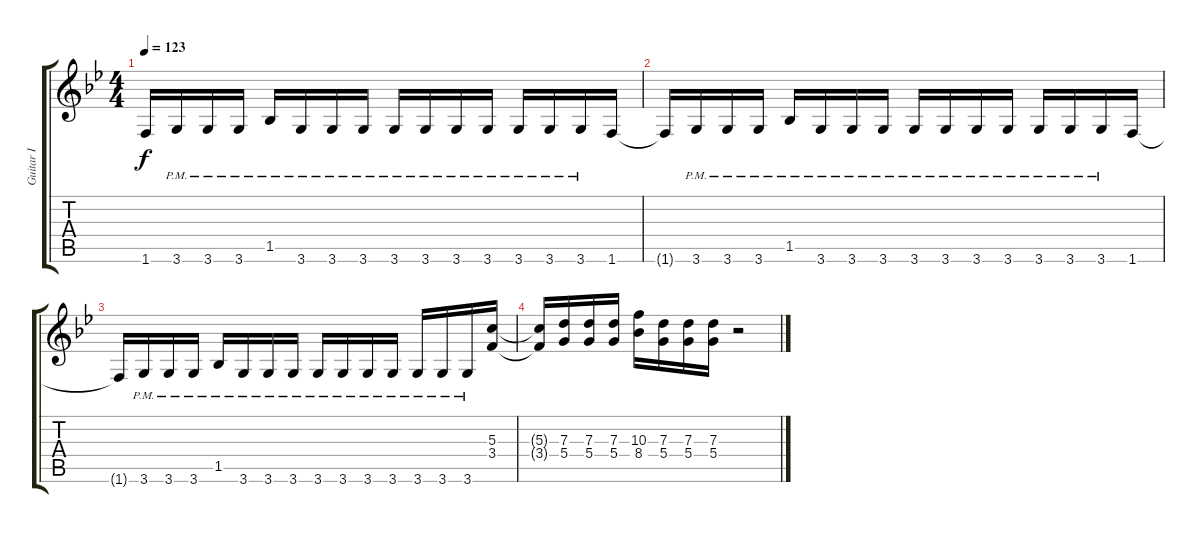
\track ("Guitar I" "Guitar I") {instrument distortionguitar}
\staff {score tabs}
\tuning (E4 B3 G3 D3 A2 E2) {hide}
\ts (4 4)
\tempo 123
\clef g2
\ks gminor
1.6{t}.16{dy f} 3.6{pm}.16 3.6{pm}.16 3.6{pm}.16 1.5{pm}.16 3.6{pm}.16 3.6{pm}.16 3.6{pm}.16 3.6{pm}.16 3.6{pm}.16 3.6{pm}.16 3.6{pm}.16 3.6{pm}.16 3.6{pm}.16 3.6{pm}.16 1.6.16 |
1.6{t}.16 3.6{pm}.16 3.6{pm}.16 3.6{pm}.16 1.5{pm}.16 3.6{pm}.16 3.6{pm}.16 3.6{pm}.16 3.6{pm}.16 3.6{pm}.16 3.6{pm}.16 3.6{pm}.16 3.6{pm}.16 3.6{pm}.16 3.6{pm}.16 1.6.16 |
1.6{t}.16 3.6{pm}.16 3.6{pm}.16 3.6{pm}.16 1.5{pm}.16 3.6{pm}.16 3.6{pm}.16 3.6{pm}.16 3.6{pm}.16 3.6{pm}.16 3.6{pm}.16 3.6{pm}.16 3.6{pm}.16 3.6{pm}.16 3.6{pm}.16 (5.3 3.4).16 |
(5.3{t} 3.4{t}).16 (7.3 5.4).16 (7.3 5.4).16 (7.3 5.4).16 (10.3 8.4).16 (7.3 5.4).16 (7.3 5.4).16 (7.3 5.4).16 r.2
